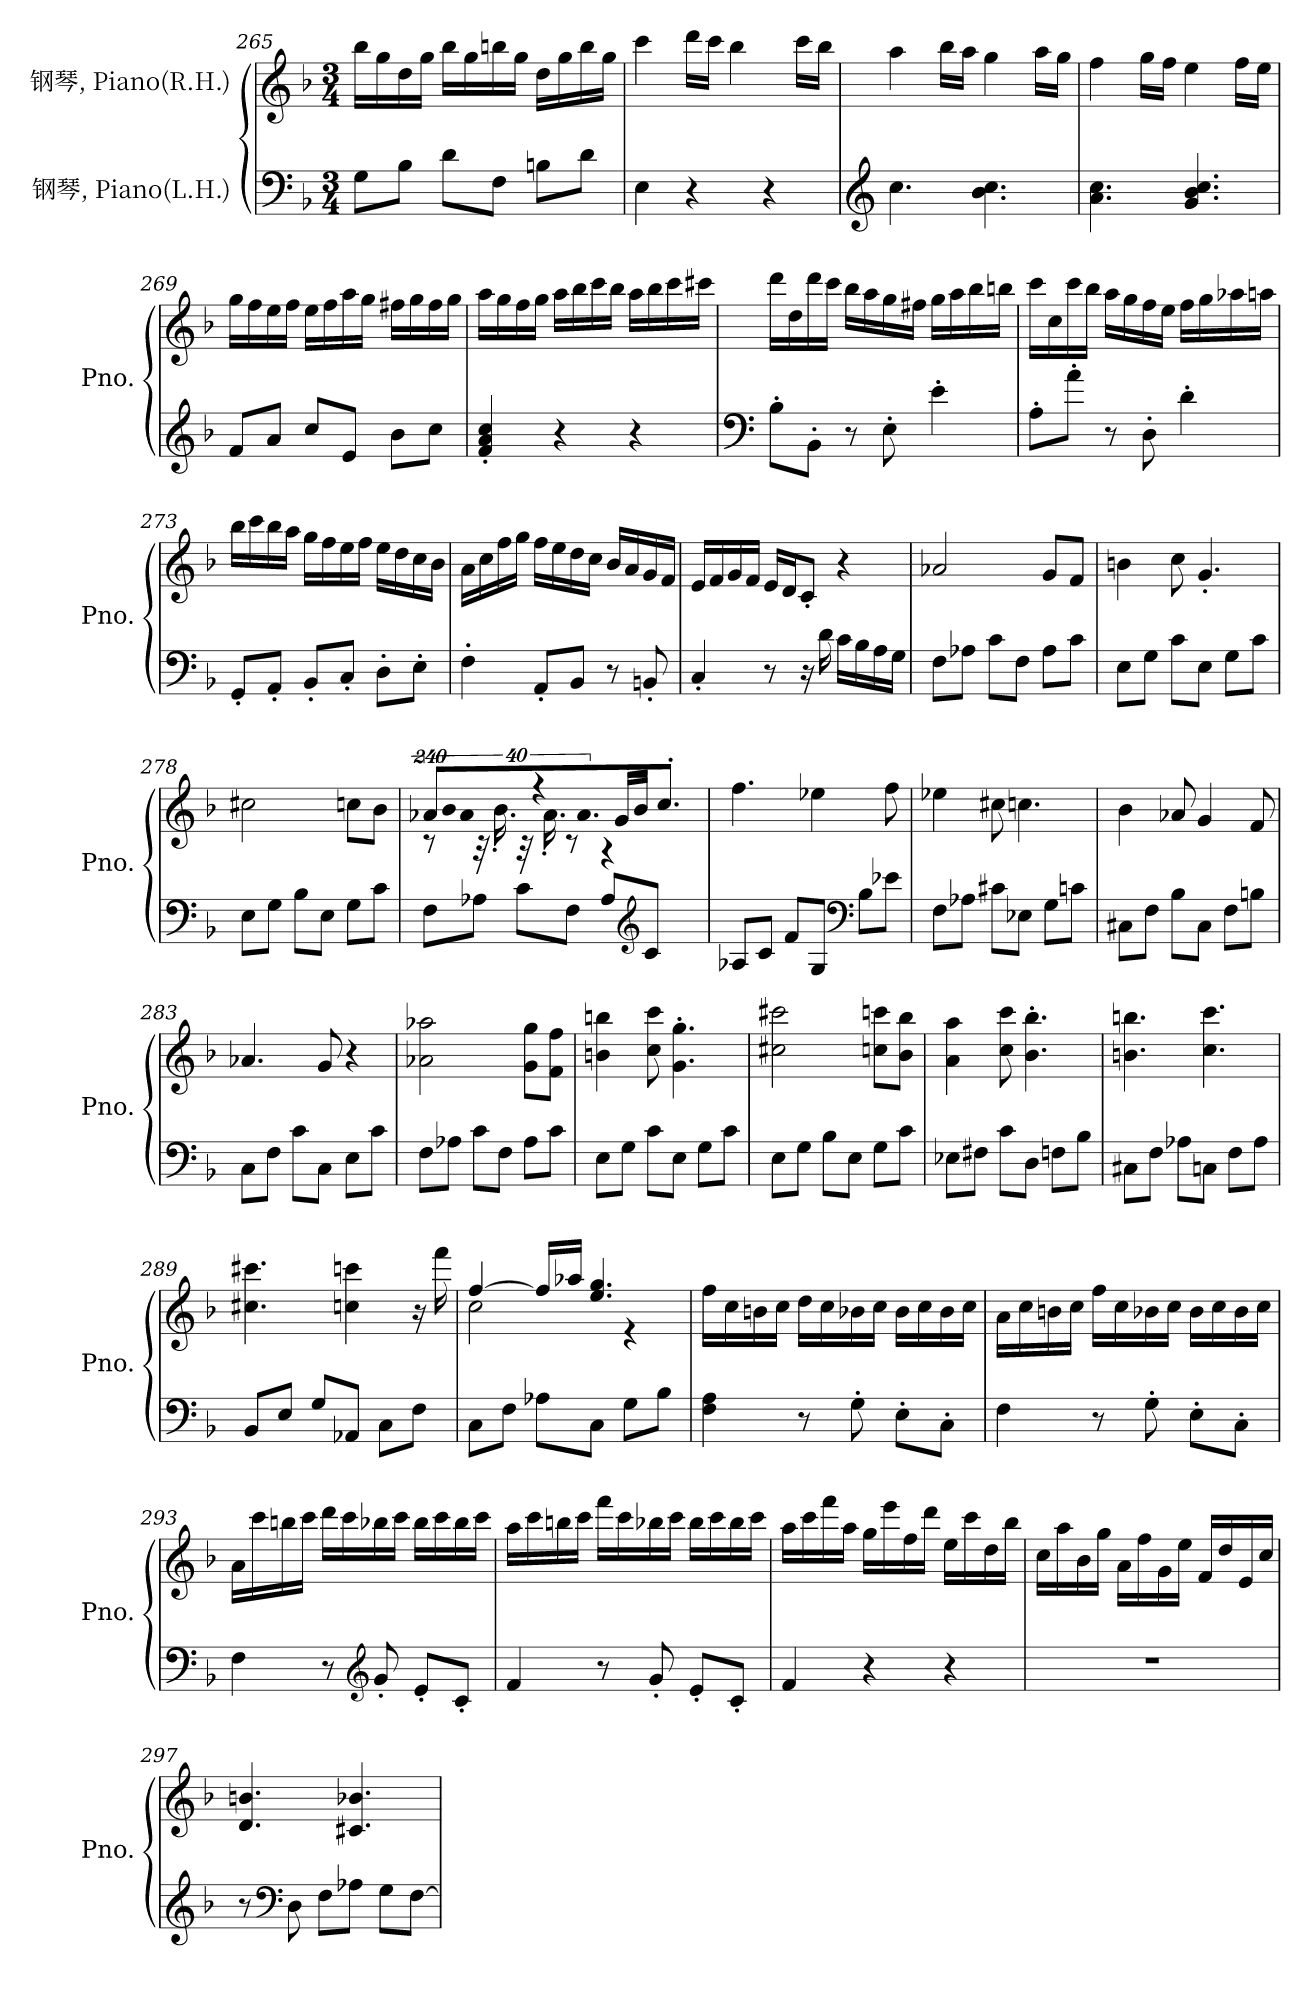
**kern	**kern
*part2	*part1
*staff2	*staff1
*I"钢琴, Piano(L.H.)	*I"钢琴, Piano(R.H.)
*I'Pno.	*I'Pno.
*clefF4	*clefG2
*k[b-]	*k[b-]
*M3/4	*M3/4
*MM134	*MM134
=265	=265
8G\L	16bb-\LL
.	16gg\
*	*MM138
8B-\J	16dd\
.	16gg\JJ
*	*MM130
8d\L	16bb-\LL
.	16gg\
*	*MM134
8F\J	16bbn\
.	16gg\JJ
*	*MM130
8Bn\L	16dd\LL
.	16gg\
*	*MM121
8d\J	16bb\
.	16gg\JJ
=266	=266
*	*MM105
4E\	4ccc\
*	*MM130
4r	16ddd\LL
*	*MM132
.	16ccc\JJ
*	*MM115
.	4bb-\
4r	.
*	*MM130
.	16ccc\LL
*	*MM134
.	16bb-\JJ
=267	=267
*clefG2	*
*	*MM115
4.cc\	4aa\
*	*MM130
.	16bb-\LL
*	*MM134
.	16aa\JJ
*	*MM115
4.b-\ 4.cc\	4gg\
*	*MM130
.	16aa\LL
*	*MM134
.	16gg\JJ
!!LO:LB:g=z
=268	=268
*	*MM115
4.a\ 4.cc\	4ff\
*	*MM130
.	16gg\LL
*	*MM134
.	16ff\JJ
*	*MM115
4.g/ 4.b-/ 4.cc/	4ee\
*	*MM126
.	16ff\LL
*	*MM121
.	16ee\JJ
=269	=269
*	*MM126
8f/L	16gg\LL
*	*MM130
.	16ff\
*	*MM134
8a/J	16ee\
.	16ff\JJ
*	*MM130
8cc/L	16ee\LL
.	16ff\
*	*MM134
8e/J	16aa\
.	16gg\JJ
*	*MM138
8b-\L	16ff#X\LL
.	16gg\
*	*MM130
8cc\J	16ff#\
.	16gg\JJ
=270	=270
*	*MM134
4f/' 4a/' 4cc/'	16aa\LL
.	16gg\
*	*MM138
.	16ff\
.	16gg\JJ
*	*MM130
4r	16aa\LL
.	16bb-\
*	*MM134
.	16ccc\
.	16bb-\JJ
*	*MM138
4r	16aa\LL
.	16bb-\
*	*MM132
.	16ccc\
*	*MM126
.	16ccc#X\JJ
!!LO:LB:g=z
=271	=271
*clefF4	*
*	*MM115
8B-'\L	16ddd\LL
*	*MM126
.	16dd\
*	*MM134
8BB-'\J	16ddd\
.	16ccc\JJ
*	*MM130
8r	16bb-\LL
.	16aa\
*	*MM126
8E'\	16gg\
*	*MM130
.	16ff#X\JJ
*	*MM134
4e'\	16gg\LL
.	16aa\
*	*MM130
.	16bb-\
.	16bbn\JJ
=272	=272
*	*MM126
8A'\L	16ccc\LL
*	*MM130
.	16cc\
*	*MM134
8a'\J	16ccc\
.	16bb-\JJ
*	*MM130
8r	16aa\LL
.	16gg\
*	*MM126
8D'\	16ff\
*	*MM130
.	16ee\JJ
*	*MM134
4d'\	16ff\LL
.	16gg\
*	*MM130
.	16aa-X\
.	16aan\JJ
=273	=273
*	*MM121
8GG'/L	16bb-\LL
.	16ccc\
*	*MM130
8AA'/J	16bb-\
.	16aa\JJ
*	*MM126
8BB-'/L	16gg\LL
.	16ff\
*	*MM130
8C'/J	16ee\
.	16ff\JJ
*	*MM134
8D'\L	16ee\LL
.	16dd\
*	*MM121
8E'\J	16cc\
.	16b-\JJ
!!LO:LB:g=z
=274	=274
*	*MM126
4F'\	16a\LL
*	*MM130
.	16cc\
*	*MM134
.	16ff\
.	16gg\JJ
*	*MM130
8AA'/L	16ff\LL
.	16ee\
*	*MM126
8BB-/J	16dd\
*	*MM130
.	16cc\JJ
*	*MM134
8r	16b-/LL
.	16a/
*	*MM130
8BBn'/	16g/
.	16f/JJ
=275	=275
*	*MM126
4C'/	16e/LL
*	*MM130
.	16f/
*	*MM134
.	16g/
.	16f/JJ
*	*MM130
8r	16e/LL
.	16d/J
*	*MM126
16r	8c'/J
16d\	.
*	*MM124
16c\LL	4r
16B-\	.
16A\	.
16G\JJ	.
=276	=276
*	*MM121
8F\L	2a-X/
8A-X\J	.
8c\L	.
8F\J	.
*	*MM134
8A-\L	8g/L
*	*MM121
8c\J	8f/J
=277	=277
*	*MM126
8E\L	4bn\
8G\J	.
*	*MM121
8c\L	8cc\
*	*MM130
8E\J	4.g'/
8G\L	.
8c\J	.
!!LO:LB:g=z
=278	=278
*	*MM121
8E\L	2cc#X\
8G\J	.
8B-\L	.
8E\J	.
*	*MM134
8G\L	8ccn\L
*	*MM121
8c\J	8b-\J
=279	=279
*	*MM126
!	!LO:N:vis=16
*	*^
8F\L	1920%137a-X/LL	8r
!	!LO:N:vis=32	!
.	640%23b-/K	.
!	!LO:N:vis=16	!
.	1920%137a-/JJ	.
*	*MM117	*
8A-X\J	.	32r
.	.	16.b-'\
!	!LO:N:vis=64	!
.	960%17r	.
!	!LO:N:vis=32.	!
.	1920%103a-/	.
*	*MM121	*
8c\L	16g'/LL	32r
.	.	16.a-'\
*	*MM109	*
.	16b-/JJ	.
*	*MM121	*
8F\J	4.cc'/	8r
*	*MM130	*
8A-/L	.	4r
*clefG2	*	*
8c/J	.	.
*	*v	*v
=280	=280
*	*MM117
8A-X/L	4.ff\
8c/J	.
8f/L	.
*	*MM130
8G/J	4ee-X\
*clefF4	*
8B-\L	.
*	*MM115
8e-X\J	8ff\
=281	=281
*	*MM121
8F\L	4ee-X\
8A-X\J	.
*	*MM126
8c#X\L	8cc#X\
*	*MM130
8E-X\J	4.ccn\
8G\L	.
8cn\J	.
!!LO:LB:g=z
=282	=282
*	*MM115
8C#X\L	4b-\
8F\J	.
*	*MM126
8B-\L	8a-X/
*	*MM130
8C#\J	4g/
8F\L	.
*	*MM115
8Bn\J	8f/
=283	=283
*	*MM111
8C\L	4.a-X/
8F\J	.
8c\L	.
*	*MM117
8C\J	8g/
*	*MM121
8E\L	4r
8c\J	.
=284	=284
*	*MM121
8F\L	2a-X\ 2aa-X\
8A-X\J	.
8c\L	.
8F\J	.
*	*MM134
8A-\L	8g\ 8gg\L
*	*MM121
8c\J	8f\ 8ff\J
=285	=285
*	*MM126
8E\L	4bn\ 4bbn\
8G\J	.
*	*MM121
8c\L	8cc\ 8ccc\
*	*MM130
8E\J	4.g\' 4.gg\'
8G\L	.
8c\J	.
=286	=286
*	*MM121
8E\L	2cc#X\ 2ccc#X\
8G\J	.
8B-\L	.
8E\J	.
*	*MM134
8G\L	8ccn\ 8cccn\L
*	*MM121
8c\J	8b-\ 8bb-\J
!!LO:PB:g=z
=287	=287
*	*MM126
8E-X\L	4a\ 4aa\
8F#X\J	.
*	*MM121
8c\L	8cc\ 8ccc\
*	*MM121
8D\J	4.b-\' 4.bb-\'
8Fn\L	.
8B-\J	.
=288	=288
*	*MM117
8C#X\L	4.bn\ 4.bbn\
8F\J	.
8A-X\L	.
*	*MM130
8Cn\J	4.cc\ 4.ccc\
8F\L	.
8A-\J	.
=289	=289
*	*MM130
8BB-/L	4.cc#X\ 4.ccc#X\
8E/J	.
8G/L	.
*	*MM130
8AA-X/J	4ccn\ 4cccn\
8C\L	.
*	*MM115
8F\J	16r
*	*MM101
.	16fff\
=290	=290
*	*MM115
*	*^
8C\L	[4ff/	2cc\
8F\J	.	.
*	*MM117	*
8A-X\L	16ff/LL]	.
.	16aa-X/JJ	.
*	*MM121	*
8C\J	4.ee/ 4.gg/	.
*	*MM126	*
8G\L	.	4r
8B-\J	.	.
*	*v	*v
!!LO:LB:g=z
=291	=291
*	*MM121
4F\ 4A\	16ff\LL
*	*MM126
.	16cc\
*	*MM134
.	16bn\
.	16cc\JJ
*	*MM130
8r	16dd\LL
.	16cc\
*	*MM126
8G'\	16b-X\
.	16cc\JJ
*	*MM130
8E'\L	16b-\LL
.	16cc\
*	*MM126
8C'\J	16b-\
.	16cc\JJ
=292	=292
*	*MM130
4F\	16a\LL
.	16cc\
*	*MM134
.	16bn\
.	16cc\JJ
*	*MM126
8r	16ff\LL
.	16cc\
*	*MM130
8G'\	16b-X\
.	16cc\JJ
*	*MM134
8E'\L	16b-\LL
.	16cc\
*	*MM126
8C'\J	16b-\
.	16cc\JJ
=293	=293
*	*MM130
4F\	16a\LL
.	16ccc\
*	*MM134
.	16bbn\
.	16ccc\JJ
*	*MM126
8r	16ddd\LL
.	16ccc\
*clefG2	*
*	*MM130
8g'/	16bb-X\
.	16ccc\JJ
*	*MM134
8e'/L	16bb-\LL
.	16ccc\
*	*MM126
8c'/J	16bb-\
.	16ccc\JJ
!!LO:LB:g=z
=294	=294
*	*MM130
4f/	16aa\LL
.	16ccc\
*	*MM134
.	16bbn\
.	16ccc\JJ
*	*MM126
8r	16fff\LL
.	16ccc\
*	*MM130
8g'/	16bb-X\
.	16ccc\JJ
*	*MM134
8e'/L	16bb-\LL
.	16ccc\
*	*MM126
8c'/J	16bb-\
.	16ccc\JJ
=295	=295
*	*MM130
4f/	16aa\LL
.	16ccc\
*	*MM134
.	16fff\
.	16aa\JJ
*	*MM126
4r	16gg\LL
.	16eee\
*	*MM130
.	16ff\
.	16ddd\JJ
*	*MM134
4r	16ee\LL
.	16ccc\
*	*MM126
.	16dd\
.	16bb-\JJ
=296	=296
*	*MM130
2.r	16cc\LL
.	16aa\
*	*MM134
.	16b-\
.	16gg\JJ
*	*MM126
.	16a\LL
.	16ff\
*	*MM130
.	16g\
.	16ee\JJ
*	*MM121
.	16f/LL
.	16dd/
*	*MM126
.	16e/
*	*MM105
.	16cc/JJ
!!LO:LB:g=z
=297	=297
*	*MM115
8r	4.d/ 4.bn/
*clefF4	*
8D\	.
8F\L	.
*	*MM119
8A-X\J	4.c#X/ 4.b-X/
8G\L	.
[8F\J	.
=	=
*-	*-
